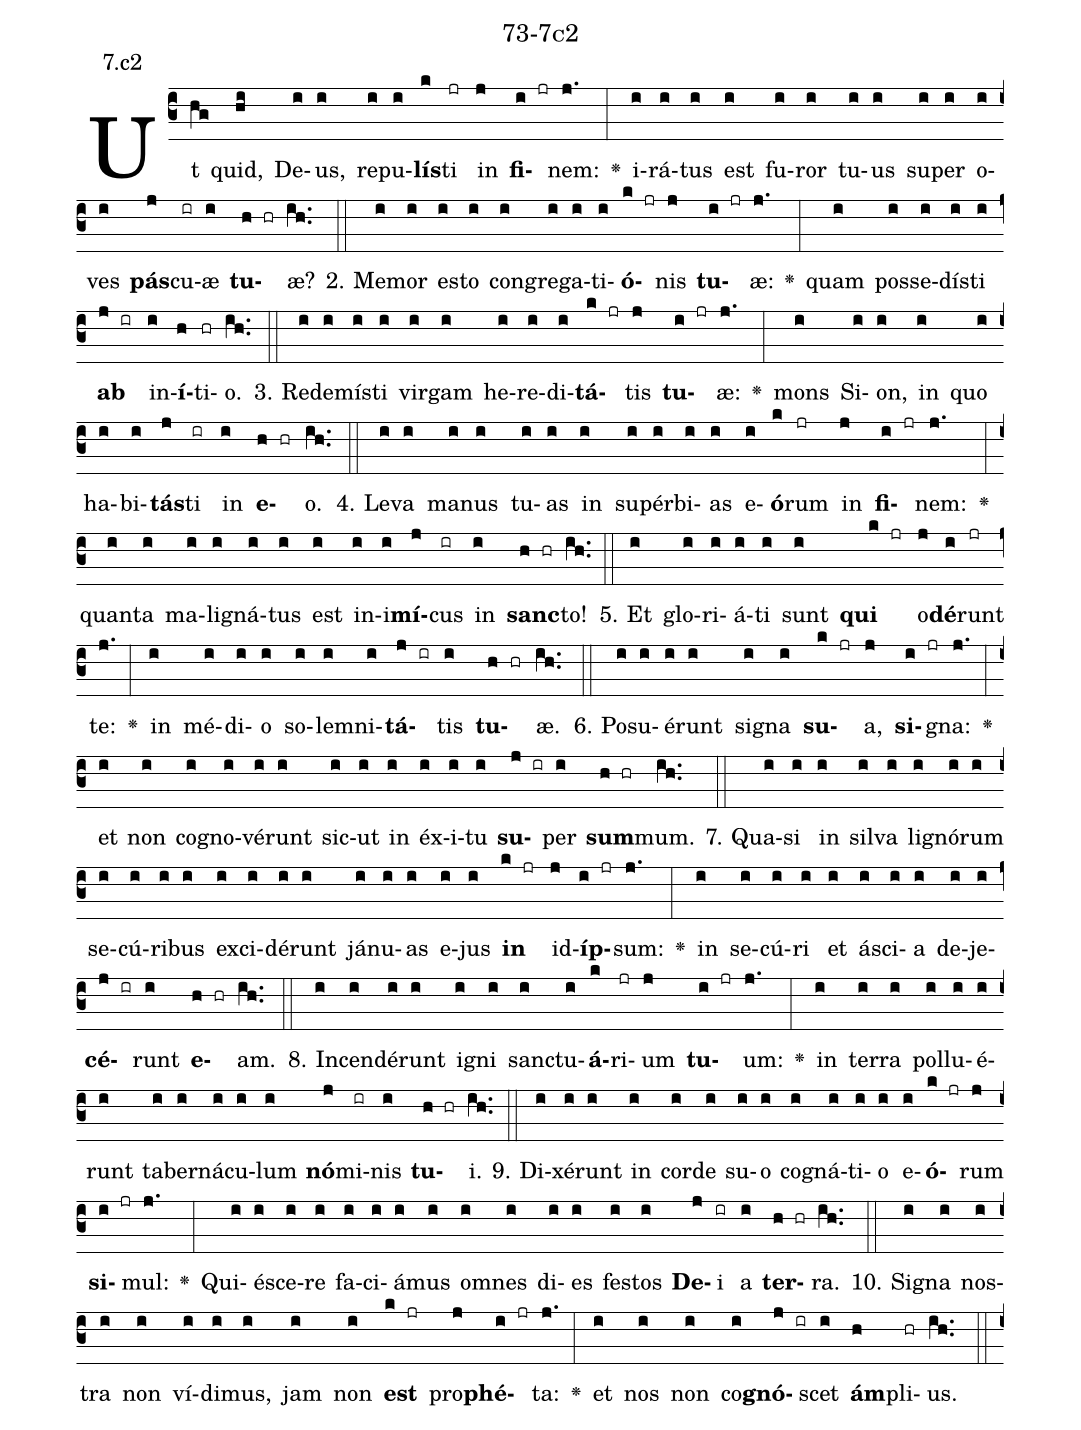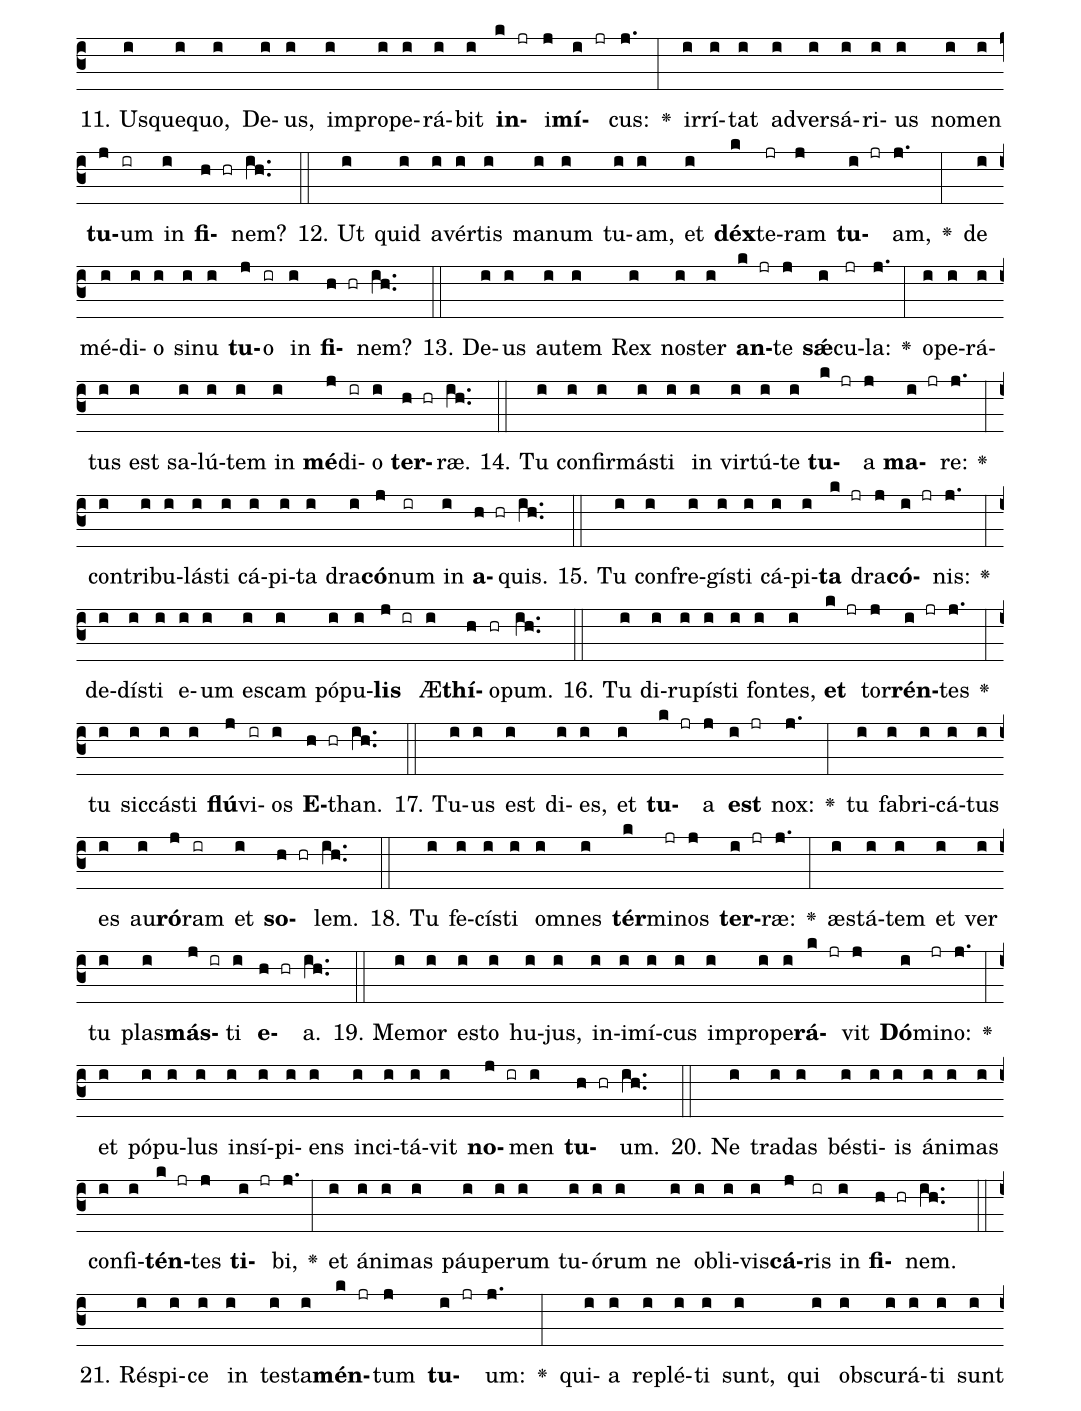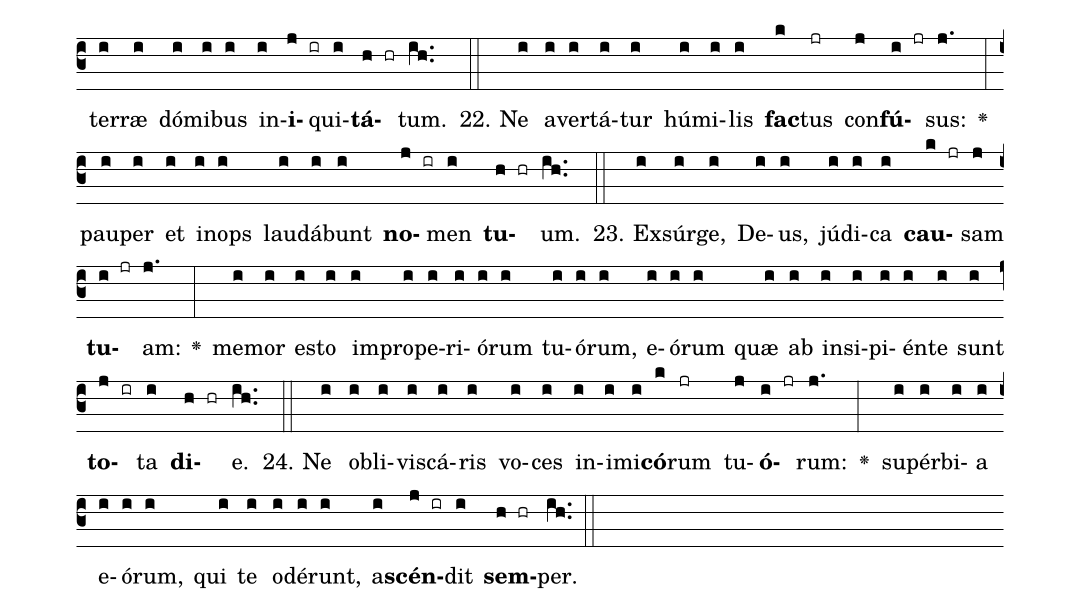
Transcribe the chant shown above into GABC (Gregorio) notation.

name: 73-7c2;
annotation: 7.c2;
%%
(c3)Ut(hg) quid,(hi) De(i)us,(i) re(i)pu(i)<b>lís</b>(k)ti(jr) in(j) <b>fi</b>(i jr)nem:(j.) <v>\greheightstar</v>(:) i(i)rá(i)tus(i) est(i) fu(i)ror(i) tu(i)us(i) su(i)per(i) o(i)ves(i) <b>pás</b>(j)cu(ir)æ(i) <b>tu</b>(h hr)æ?(ih..) (::)
2. Me(i)mor(i) es(i)to(i) con(i)gre(i)ga(i)ti(i)<b>ó</b>(k jr)nis(j) <b>tu</b>(i jr)æ:(j.) <v>\greheightstar</v>(:) quam(i) pos(i)se(i)dís(i)ti(i) <b>ab</b>(j ir) in(i)<b>í</b>(h)ti(hr)o.(ih..) (::)
3. Red(i)e(i)mís(i)ti(i) vir(i)gam(i) he(i)re(i)di(i)<b>tá</b>(k jr)tis(j) <b>tu</b>(i jr)æ:(j.) <v>\greheightstar</v>(:) mons(i) Si(i)on,(i) in(i) quo(i) ha(i)bi(i)<b>tás</b>(j)ti(ir) in(i) <b>e</b>(h hr)o.(ih..) (::)
4. Le(i)va(i) ma(i)nus(i) tu(i)as(i) in(i) su(i)pér(i)bi(i)as(i) e(i)<b>ó</b>(k)rum(jr) in(j) <b>fi</b>(i jr)nem:(j.) <v>\greheightstar</v>(:) quan(i)ta(i) ma(i)li(i)gná(i)tus(i) est(i) in(i)i(i)<b>mí</b>(j)cus(ir) in(i) <b>sanc</b>(h hr)to!(ih..) (::)
5. Et(i) glo(i)ri(i)á(i)ti(i) sunt(i) <b>qui</b>(k jr) o(j)<b>dé</b>(i)runt(jr) te:(j.) <v>\greheightstar</v>(:) in(i) mé(i)di(i)o(i) so(i)lem(i)ni(i)<b>tá</b>(j ir)tis(i) <b>tu</b>(h hr)æ.(ih..) (::)
6. Po(i)su(i)é(i)runt(i) si(i)gna(i) <b>su</b>(k jr)a,(j) <b>si</b>(i jr)gna:(j.) <v>\greheightstar</v>(:) et(i) non(i) co(i)gno(i)vé(i)runt(i) sic(i)ut(i) in(i) éx(i)i(i)tu(i) <b>su</b>(j ir)per(i) <b>sum</b>(h hr)mum.(ih..) (::)
7. Qua(i)si(i) in(i) sil(i)va(i) li(i)gnó(i)rum(i) se(i)cú(i)ri(i)bus(i) ex(i)ci(i)dé(i)runt(i) já(i)nu(i)as(i) e(i)jus(i) <b>in</b>(k jr) id(j)<b>íp</b>(i jr)sum:(j.) <v>\greheightstar</v>(:) in(i) se(i)cú(i)ri(i) et(i) á(i)sci(i)a(i) de(i)je(i)<b>cé</b>(j ir)runt(i) <b>e</b>(h hr)am.(ih..) (::)
8. In(i)cen(i)dé(i)runt(i) i(i)gni(i) sanc(i)tu(i)<b>á</b>(k)ri(jr)um(j) <b>tu</b>(i jr)um:(j.) <v>\greheightstar</v>(:) in(i) ter(i)ra(i) pol(i)lu(i)é(i)runt(i) ta(i)ber(i)ná(i)cu(i)lum(i) <b>nó</b>(j)mi(ir)nis(i) <b>tu</b>(h hr)i.(ih..) (::)
9. Di(i)xé(i)runt(i) in(i) cor(i)de(i) su(i)o(i) co(i)gná(i)ti(i)o(i) e(i)<b>ó</b>(k jr)rum(j) <b>si</b>(i jr)mul:(j.) <v>\greheightstar</v>(:) Qui(i)é(i)sce(i)re(i) fa(i)ci(i)á(i)mus(i) om(i)nes(i) di(i)es(i) fes(i)tos(i) <b>De</b>(j)i(ir) a(i) <b>ter</b>(h hr)ra.(ih..) (::)
10. Si(i)gna(i) nos(i)tra(i) non(i) ví(i)di(i)mus,(i) jam(i) non(i) <b>est</b>(k jr) pro(j)<b>phé</b>(i jr)ta:(j.) <v>\greheightstar</v>(:) et(i) nos(i) non(i) co(i)<b>gnó</b>(j ir)scet(i) <b>ám</b>(h)pli(hr)us.(ih..) (::)
11. Us(i)que(i)quo,(i) De(i)us,(i) im(i)pro(i)pe(i)rá(i)bit(i) <b>in</b>(k jr)i(j)<b>mí</b>(i jr)cus:(j.) <v>\greheightstar</v>(:) ir(i)rí(i)tat(i) ad(i)ver(i)sá(i)ri(i)us(i) no(i)men(i) <b>tu</b>(j)um(ir) in(i) <b>fi</b>(h hr)nem?(ih..) (::)
12. Ut(i) quid(i) a(i)vér(i)tis(i) ma(i)num(i) tu(i)am,(i) et(i) <b>déx</b>(k)te(jr)ram(j) <b>tu</b>(i jr)am,(j.) <v>\greheightstar</v>(:) de(i) mé(i)di(i)o(i) si(i)nu(i) <b>tu</b>(j)o(ir) in(i) <b>fi</b>(h hr)nem?(ih..) (::)
13. De(i)us(i) au(i)tem(i) Rex(i) nos(i)ter(i) <b>an</b>(k jr)te(j) <b>sǽ</b>(i)cu(jr)la:(j.) <v>\greheightstar</v>(:) o(i)pe(i)rá(i)tus(i) est(i) sa(i)lú(i)tem(i) in(i) <b>mé</b>(j)di(ir)o(i) <b>ter</b>(h hr)ræ.(ih..) (::)
14. Tu(i) con(i)fir(i)más(i)ti(i) in(i) vir(i)tú(i)te(i) <b>tu</b>(k jr)a(j) <b>ma</b>(i jr)re:(j.) <v>\greheightstar</v>(:) con(i)tri(i)bu(i)lás(i)ti(i) cá(i)pi(i)ta(i) dra(i)<b>có</b>(j)num(ir) in(i) <b>a</b>(h hr)quis.(ih..) (::)
15. Tu(i) con(i)fre(i)gís(i)ti(i) cá(i)pi(i)<b>ta</b>(k jr) dra(j)<b>có</b>(i jr)nis:(j.) <v>\greheightstar</v>(:) de(i)dís(i)ti(i) e(i)um(i) es(i)cam(i) pó(i)pu(i)<b>lis</b>(j ir) Æ(i)<b>thí</b>(h)o(hr)pum.(ih..) (::)
16. Tu(i) di(i)ru(i)pís(i)ti(i) fon(i)tes,(i) <b>et</b>(k jr) tor(j)<b>rén</b>(i jr)tes(j.) <v>\greheightstar</v>(:) tu(i) sic(i)cás(i)ti(i) <b>flú</b>(j)vi(ir)os(i) <b>E</b>(h hr)than.(ih..) (::)
17. Tu(i)us(i) est(i) di(i)es,(i) et(i) <b>tu</b>(k jr)a(j) <b>est</b>(i jr) nox:(j.) <v>\greheightstar</v>(:) tu(i) fa(i)bri(i)cá(i)tus(i) es(i) au(i)<b>ró</b>(j)ram(ir) et(i) <b>so</b>(h hr)lem.(ih..) (::)
18. Tu(i) fe(i)cís(i)ti(i) om(i)nes(i) <b>tér</b>(k)mi(jr)nos(j) <b>ter</b>(i jr)ræ:(j.) <v>\greheightstar</v>(:) æs(i)tá(i)tem(i) et(i) ver(i) tu(i) plas(i)<b>más</b>(j ir)ti(i) <b>e</b>(h hr)a.(ih..) (::)
19. Me(i)mor(i) es(i)to(i) hu(i)jus,(i) in(i)i(i)mí(i)cus(i) im(i)pro(i)pe(i)<b>rá</b>(k jr)vit(j) <b>Dó</b>(i)mi(jr)no:(j.) <v>\greheightstar</v>(:) et(i) pó(i)pu(i)lus(i) in(i)sí(i)pi(i)ens(i) in(i)ci(i)tá(i)vit(i) <b>no</b>(j ir)men(i) <b>tu</b>(h hr)um.(ih..) (::)
20. Ne(i) tra(i)das(i) bés(i)ti(i)is(i) á(i)ni(i)mas(i) con(i)fi(i)<b>tén</b>(k jr)tes(j) <b>ti</b>(i jr)bi,(j.) <v>\greheightstar</v>(:) et(i) á(i)ni(i)mas(i) páu(i)pe(i)rum(i) tu(i)ó(i)rum(i) ne(i) ob(i)li(i)vis(i)<b>cá</b>(j)ris(ir) in(i) <b>fi</b>(h hr)nem.(ih..) (::)
21. Ré(i)spi(i)ce(i) in(i) tes(i)ta(i)<b>mén</b>(k jr)tum(j) <b>tu</b>(i jr)um:(j.) <v>\greheightstar</v>(:) qui(i)a(i) re(i)plé(i)ti(i) sunt,(i) qui(i) obs(i)cu(i)rá(i)ti(i) sunt(i) ter(i)ræ(i) dó(i)mi(i)bus(i) in(i)<b>i</b>(j ir)qui(i)<b>tá</b>(h hr)tum.(ih..) (::)
22. Ne(i) a(i)ver(i)tá(i)tur(i) hú(i)mi(i)lis(i) <b>fac</b>(k)tus(jr) con(j)<b>fú</b>(i jr)sus:(j.) <v>\greheightstar</v>(:) pau(i)per(i) et(i) in(i)ops(i) lau(i)dá(i)bunt(i) <b>no</b>(j ir)men(i) <b>tu</b>(h hr)um.(ih..) (::)
23. Ex(i)súr(i)ge,(i) De(i)us,(i) jú(i)di(i)ca(i) <b>cau</b>(k jr)sam(j) <b>tu</b>(i jr)am:(j.) <v>\greheightstar</v>(:) me(i)mor(i) es(i)to(i) im(i)pro(i)pe(i)ri(i)ó(i)rum(i) tu(i)ó(i)rum,(i) e(i)ó(i)rum(i) quæ(i) ab(i) in(i)si(i)pi(i)én(i)te(i) sunt(i) <b>to</b>(j ir)ta(i) <b>di</b>(h hr)e.(ih..) (::)
24. Ne(i) ob(i)li(i)vis(i)cá(i)ris(i) vo(i)ces(i) in(i)i(i)mi(i)<b>có</b>(k)rum(jr) tu(j)<b>ó</b>(i jr)rum:(j.) <v>\greheightstar</v>(:) su(i)pér(i)bi(i)a(i) e(i)ó(i)rum,(i) qui(i) te(i) o(i)dé(i)runt,(i) a(i)<b>scén</b>(j ir)dit(i) <b>sem</b>(h hr)per.(ih..) (::)
